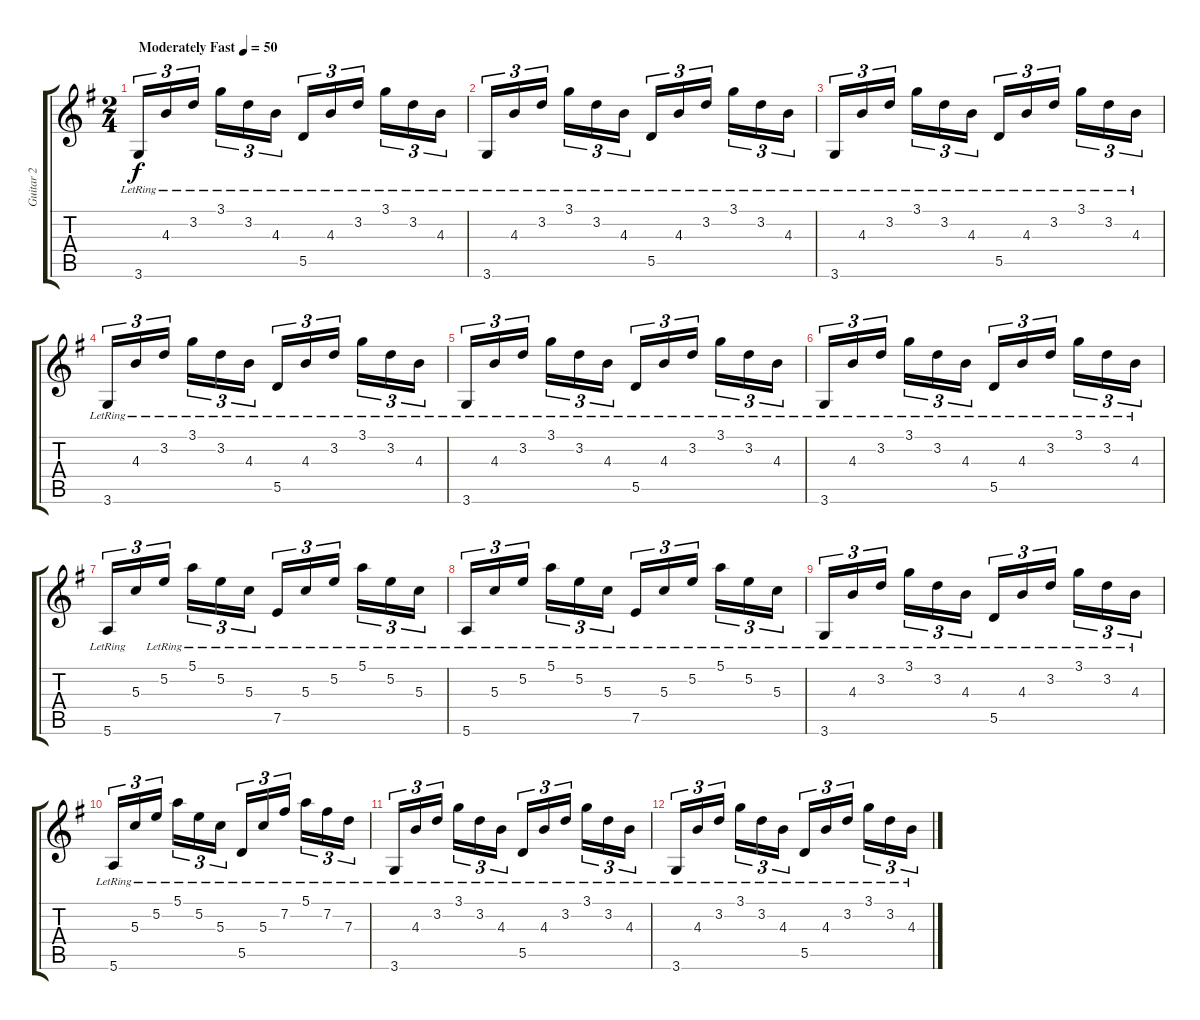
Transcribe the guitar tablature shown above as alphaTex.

\track ("Guitar 2" "Guitar 2") {instrument acousticguitarsteel}
\staff {score tabs}
\tuning (E4 B3 G3 D3 A2 E2) {hide}
\ts (2 4)
\tempo (50 "Moderately Fast")
\clef g2
\ks g
3.6{lr}.16{tu (3 2) dy f instrument acousticguitarsteel} 4.3{lr}.16{tu (3 2)} 3.2{lr}.16{tu (3 2) beam splitsecondary} 3.1{lr}.16{tu (3 2)} 3.2{lr}.16{tu (3 2)} 4.3{lr}.16{tu (3 2)} 5.5{lr}.16{tu (3 2)} 4.3{lr}.16{tu (3 2)} 3.2{lr}.16{tu (3 2) beam splitsecondary} 3.1{lr}.16{tu (3 2)} 3.2{lr}.16{tu (3 2)} 4.3{lr}.16{tu (3 2)} |
3.6{lr}.16{tu (3 2)} 4.3{lr}.16{tu (3 2)} 3.2{lr}.16{tu (3 2) beam splitsecondary} 3.1{lr}.16{tu (3 2)} 3.2{lr}.16{tu (3 2)} 4.3{lr}.16{tu (3 2)} 5.5{lr}.16{tu (3 2)} 4.3{lr}.16{tu (3 2)} 3.2{lr}.16{tu (3 2) beam splitsecondary} 3.1{lr}.16{tu (3 2)} 3.2{lr}.16{tu (3 2)} 4.3{lr}.16{tu (3 2)} |
3.6{lr}.16{tu (3 2)} 4.3{lr}.16{tu (3 2)} 3.2{lr}.16{tu (3 2) beam splitsecondary} 3.1{lr}.16{tu (3 2)} 3.2{lr}.16{tu (3 2)} 4.3{lr}.16{tu (3 2)} 5.5{lr}.16{tu (3 2)} 4.3{lr}.16{tu (3 2)} 3.2{lr}.16{tu (3 2) beam splitsecondary} 3.1{lr}.16{tu (3 2)} 3.2{lr}.16{tu (3 2)} 4.3{lr}.16{tu (3 2)} |
3.6{lr}.16{tu (3 2)} 4.3{lr}.16{tu (3 2)} 3.2{lr}.16{tu (3 2) beam splitsecondary} 3.1{lr}.16{tu (3 2)} 3.2{lr}.16{tu (3 2)} 4.3{lr}.16{tu (3 2)} 5.5{lr}.16{tu (3 2)} 4.3{lr}.16{tu (3 2)} 3.2{lr}.16{tu (3 2) beam splitsecondary} 3.1{lr}.16{tu (3 2)} 3.2{lr}.16{tu (3 2)} 4.3{lr}.16{tu (3 2)} |
3.6{lr}.16{tu (3 2)} 4.3{lr}.16{tu (3 2)} 3.2{lr}.16{tu (3 2) beam splitsecondary} 3.1{lr}.16{tu (3 2)} 3.2{lr}.16{tu (3 2)} 4.3{lr}.16{tu (3 2)} 5.5{lr}.16{tu (3 2)} 4.3{lr}.16{tu (3 2)} 3.2{lr}.16{tu (3 2) beam splitsecondary} 3.1{lr}.16{tu (3 2)} 3.2{lr}.16{tu (3 2)} 4.3{lr}.16{tu (3 2)} |
3.6{lr}.16{tu (3 2)} 4.3{lr}.16{tu (3 2)} 3.2{lr}.16{tu (3 2) beam splitsecondary} 3.1{lr}.16{tu (3 2)} 3.2{lr}.16{tu (3 2)} 4.3{lr}.16{tu (3 2)} 5.5{lr}.16{tu (3 2)} 4.3{lr}.16{tu (3 2)} 3.2{lr}.16{tu (3 2) beam splitsecondary} 3.1{lr}.16{tu (3 2)} 3.2{lr}.16{tu (3 2)} 4.3{lr}.16{tu (3 2)} |
5.6{lr}.16{tu (3 2)} 5.3.16{tu (3 2)} 5.2{lr}.16{tu (3 2) beam splitsecondary} 5.1{lr}.16{tu (3 2)} 5.2{lr}.16{tu (3 2)} 5.3{lr}.16{tu (3 2)} 7.5{lr}.16{tu (3 2)} 5.3{lr}.16{tu (3 2)} 5.2{lr}.16{tu (3 2) beam splitsecondary} 5.1{lr}.16{tu (3 2)} 5.2{lr}.16{tu (3 2)} 5.3{lr}.16{tu (3 2)} |
5.6{lr}.16{tu (3 2)} 5.3{lr}.16{tu (3 2)} 5.2{lr}.16{tu (3 2) beam splitsecondary} 5.1{lr}.16{tu (3 2)} 5.2{lr}.16{tu (3 2)} 5.3{lr}.16{tu (3 2)} 7.5{lr}.16{tu (3 2)} 5.3{lr}.16{tu (3 2)} 5.2{lr}.16{tu (3 2) beam splitsecondary} 5.1{lr}.16{tu (3 2)} 5.2{lr}.16{tu (3 2)} 5.3{lr}.16{tu (3 2)} |
3.6{lr}.16{tu (3 2)} 4.3{lr}.16{tu (3 2)} 3.2{lr}.16{tu (3 2) beam splitsecondary} 3.1{lr}.16{tu (3 2)} 3.2{lr}.16{tu (3 2)} 4.3{lr}.16{tu (3 2)} 5.5{lr}.16{tu (3 2)} 4.3{lr}.16{tu (3 2)} 3.2{lr}.16{tu (3 2) beam splitsecondary} 3.1{lr}.16{tu (3 2)} 3.2{lr}.16{tu (3 2)} 4.3{lr}.16{tu (3 2)} |
5.6{lr}.16{tu (3 2)} 5.3{lr}.16{tu (3 2)} 5.2{lr}.16{tu (3 2) beam splitsecondary} 5.1{lr}.16{tu (3 2)} 5.2{lr}.16{tu (3 2)} 5.3{lr}.16{tu (3 2)} 5.5{lr}.16{tu (3 2)} 5.3{lr}.16{tu (3 2)} 7.2{lr}.16{tu (3 2) beam splitsecondary} 5.1{lr}.16{tu (3 2)} 7.2{lr}.16{tu (3 2)} 7.3{lr}.16{tu (3 2)} |
3.6{lr}.16{tu (3 2)} 4.3{lr}.16{tu (3 2)} 3.2{lr}.16{tu (3 2) beam splitsecondary} 3.1{lr}.16{tu (3 2)} 3.2{lr}.16{tu (3 2)} 4.3{lr}.16{tu (3 2)} 5.5{lr}.16{tu (3 2)} 4.3{lr}.16{tu (3 2)} 3.2{lr}.16{tu (3 2) beam splitsecondary} 3.1{lr}.16{tu (3 2)} 3.2{lr}.16{tu (3 2)} 4.3{lr}.16{tu (3 2)} |
3.6{lr}.16{tu (3 2)} 4.3{lr}.16{tu (3 2)} 3.2{lr}.16{tu (3 2) beam splitsecondary} 3.1{lr}.16{tu (3 2)} 3.2{lr}.16{tu (3 2)} 4.3{lr}.16{tu (3 2)} 5.5{lr}.16{tu (3 2)} 4.3{lr}.16{tu (3 2)} 3.2{lr}.16{tu (3 2) beam splitsecondary} 3.1{lr}.16{tu (3 2)} 3.2{lr}.16{tu (3 2)} 4.3{lr}.16{tu (3 2)}
